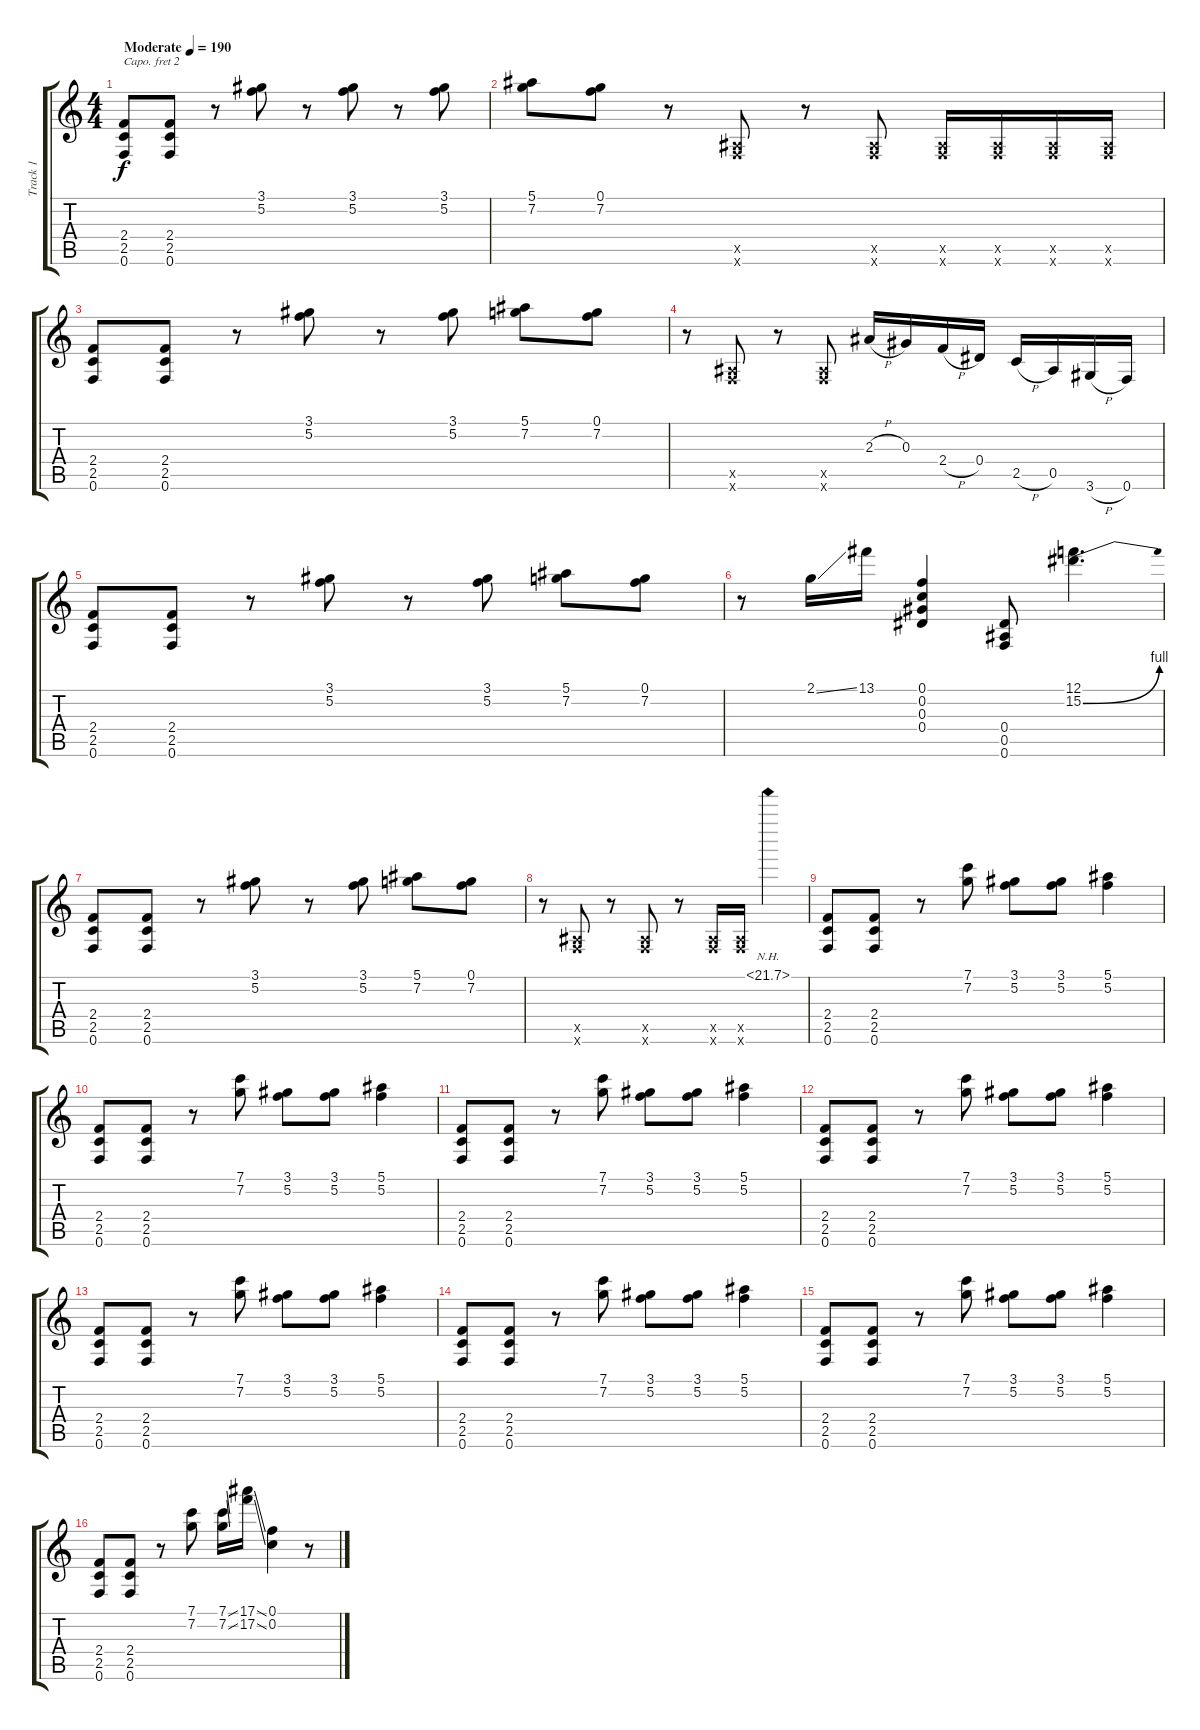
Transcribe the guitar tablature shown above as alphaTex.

\track ("Track 1" "Track 1") {instrument acousticguitarsteel}
\staff {score tabs}
\capo 2
\tuning (Eb4 Bb3 Gb3 Db3 Ab2 Eb2) {hide}
\ts (4 4)
\tempo (190 "Moderate")
\clef g2
\ks c
(2.4 2.5 0.6).8{dy f instrument acousticguitarsteel} (2.4 2.5 0.6).8 r.8 (3.1 5.2).8 r.8 (3.1 5.2).8 r.8 (3.1 5.2).8 |
(5.1 7.2).8 (0.1 7.2).8 r.8 (0.5{x} 0.6{x}).8 r.8 (0.5{x} 0.6{x}).8 (0.5{x} 0.6{x}).16 (0.5{x} 0.6{x}).16 (0.5{x} 0.6{x}).16 (0.5{x} 0.6{x}).16 |
(2.4 2.5 0.6).8 (2.4 2.5 0.6).8 r.8 (3.1 5.2).8 r.8 (3.1 5.2).8 (5.1 7.2).8 (0.1 7.2).8 |
r.8 (0.5{x} 0.6{x}).8 r.8 (0.5{x} 0.6{x}).8 2.3{h}.16 0.3.16 2.4{h}.16 0.4.16 2.5{h}.16 0.5.16 3.6{h}.16 0.6.16 |
(2.4 2.5 0.6).8 (2.4 2.5 0.6).8 r.8 (3.1 5.2).8 r.8 (3.1 5.2).8 (5.1 7.2).8 (0.1 7.2).8 |
r.8 2.1{ss}.16 13.1.16 (0.1 0.2 0.3 0.4).4 (0.4 0.5 0.6).8 (12.1 15.2{be (bend 0 0 60 4)}).4{d} |
(2.4 2.5 0.6).8 (2.4 2.5 0.6).8 r.8 (3.1 5.2).8 r.8 (3.1 5.2).8 (5.1 7.2).8 (0.1 7.2).8 |
r.8 (0.5{x} 0.6{x}).8 r.8 (0.5{x} 0.6{x}).8 r.8 (0.5{x} 0.6{x}).16 (0.5{x} 0.6{x}).16 21.1{nh}.4 |
(2.4 2.5 0.6).8 (2.4 2.5 0.6).8 r.8 (7.1 7.2).8 (3.1 5.2).8 (3.1 5.2).8 (5.1 5.2).4 |
(2.4 2.5 0.6).8 (2.4 2.5 0.6).8 r.8 (7.1 7.2).8 (3.1 5.2).8 (3.1 5.2).8 (5.1 5.2).4 |
(2.4 2.5 0.6).8 (2.4 2.5 0.6).8 r.8 (7.1 7.2).8 (3.1 5.2).8 (3.1 5.2).8 (5.1 5.2).4 |
(2.4 2.5 0.6).8 (2.4 2.5 0.6).8 r.8 (7.1 7.2).8 (3.1 5.2).8 (3.1 5.2).8 (5.1 5.2).4 |
(2.4 2.5 0.6).8 (2.4 2.5 0.6).8 r.8 (7.1 7.2).8 (3.1 5.2).8 (3.1 5.2).8 (5.1 5.2).4 |
(2.4 2.5 0.6).8 (2.4 2.5 0.6).8 r.8 (7.1 7.2).8 (3.1 5.2).8 (3.1 5.2).8 (5.1 5.2).4 |
(2.4 2.5 0.6).8 (2.4 2.5 0.6).8 r.8 (7.1 7.2).8 (3.1 5.2).8 (3.1 5.2).8 (5.1 5.2).4 |
(2.4 2.5 0.6).8 (2.4 2.5 0.6).8 r.8 (7.1 7.2).8 (7.1{ss} 7.2{ss}).16 (17.1{ss} 17.2{ss}).16 (0.1 0.2).4 r.8
